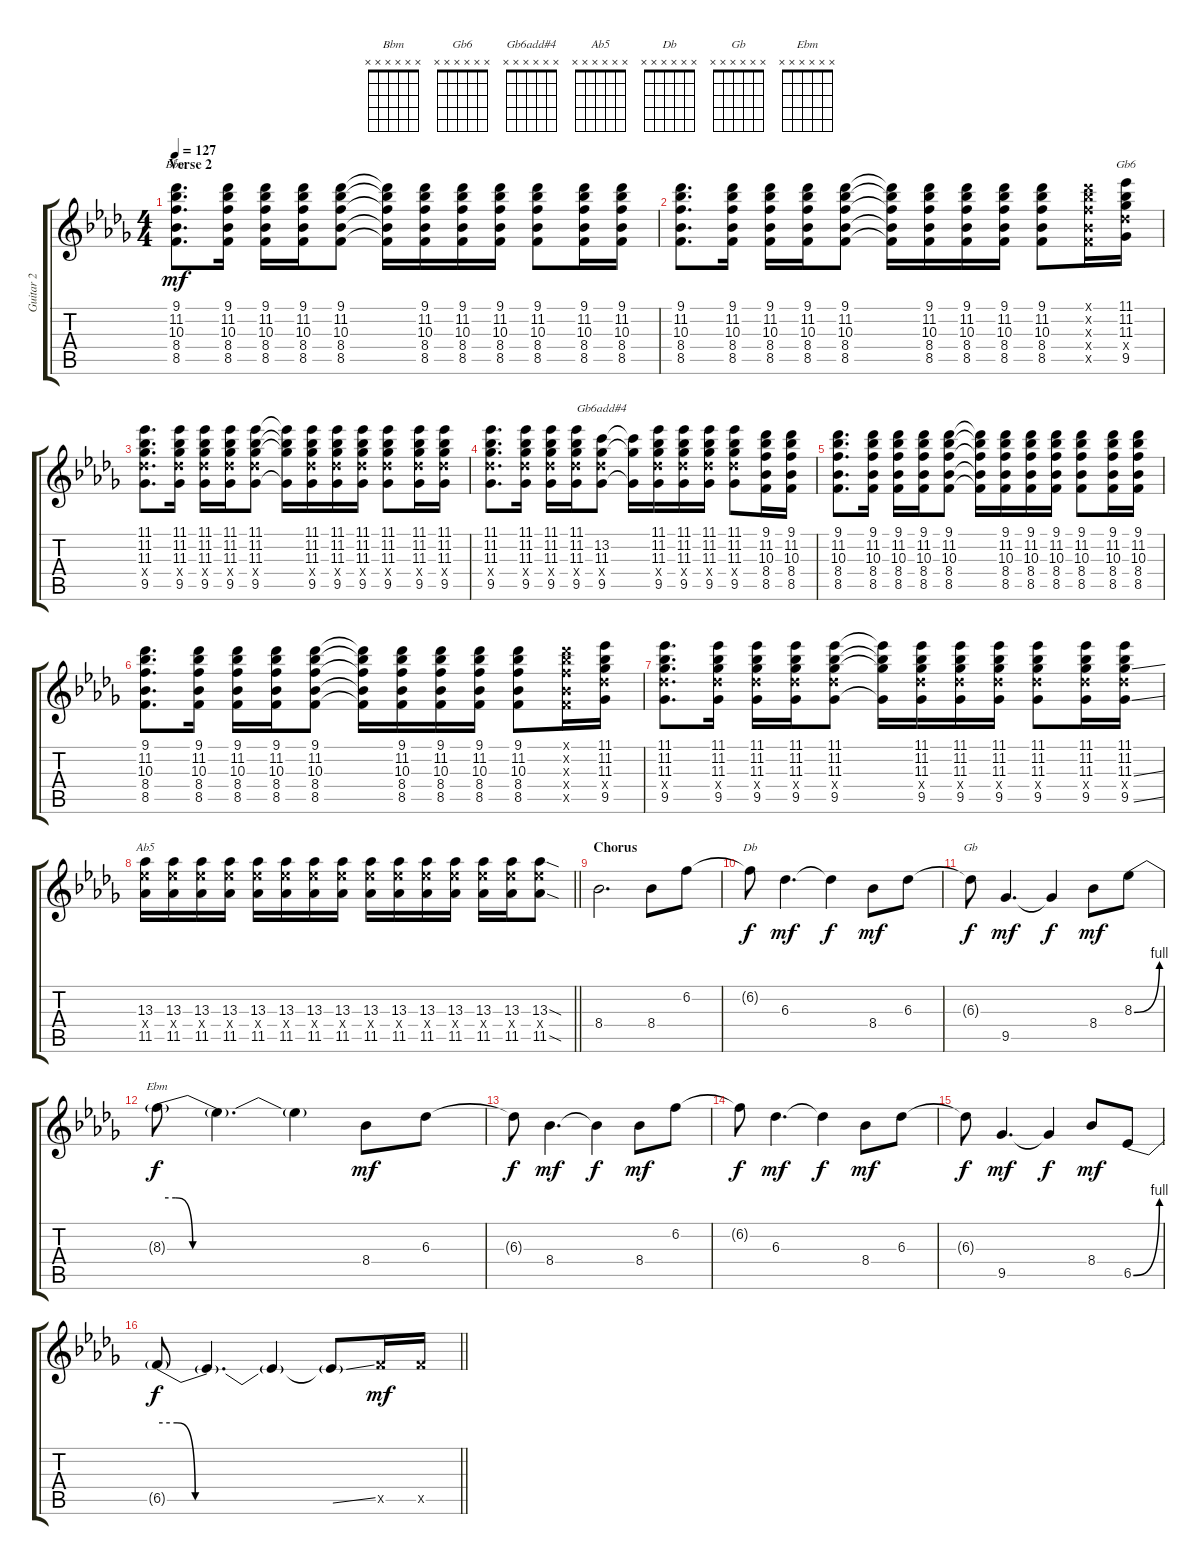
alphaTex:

\track ("Guitar 2" "Guitar 2") {instrument distortionguitar}
\staff {score tabs}
\tuning (E4 B3 G3 D3 A2 E2) {hide}
\chord ("Bbm" x x x x x x)
\chord ("Gb6" x x x x x x)
\chord ("Gb6add#4" x x x x x x)
\chord ("Ab5" x x x x x x)
\chord ("Db" x x x x x x)
\chord ("Gb" x x x x x x)
\chord ("Ebm" x x x x x x)
\ts (4 4)
\section ("" "Verse 2")
\tempo 127
\clef g2
\ks bbminor
(9.1 11.2 10.3 8.4 8.5).8{d ch "Bbm" dy mf} (9.1 11.2 10.3 8.4 8.5).16 (9.1 11.2 10.3 8.4 8.5).16 (9.1 11.2 10.3 8.4 8.5).16 (9.1 11.2 10.3 8.4 8.5).8 (9.1{t} 11.2{t} 10.3{t} 8.4{t} 8.5{t}).16 (9.1 11.2 10.3 8.4 8.5).16 (9.1 11.2 10.3 8.4 8.5).16 (9.1 11.2 10.3 8.4 8.5).16 (9.1 11.2 10.3 8.4 8.5).8 (9.1 11.2 10.3 8.4 8.5).16 (9.1 11.2 10.3 8.4 8.5).16 |
(9.1 11.2 10.3 8.4 8.5).8{d} (9.1 11.2 10.3 8.4 8.5).16 (9.1 11.2 10.3 8.4 8.5).16 (9.1 11.2 10.3 8.4 8.5).16 (9.1 11.2 10.3 8.4 8.5).8 (9.1{t} 11.2{t} 10.3{t} 8.4{t} 8.5{t}).16 (9.1 11.2 10.3 8.4 8.5).16 (9.1 11.2 10.3 8.4 8.5).16 (9.1 11.2 10.3 8.4 8.5).16 (9.1 11.2 10.3 8.4 8.5).8 (9.1{x} 11.2{x} 10.3{x} 8.4{x} 8.5{x}).16 (11.1 11.2 11.3 11.4{x} 9.5).16{ch "Gb6"} |
(11.1 11.2 11.3 11.4{x} 9.5).8{d} (11.1 11.2 11.3 11.4{x} 9.5).16 (11.1 11.2 11.3 11.4{x} 9.5).16 (11.1 11.2 11.3 11.4{x} 9.5).16 (11.1 11.2 11.3 11.4{x} 9.5).8 (11.1{t} 11.2{t} 11.3{t} 9.5{t}).16 (11.1 11.2 11.3 11.4{x} 9.5).16 (11.1 11.2 11.3 11.4{x} 9.5).16 (11.1 11.2 11.3 11.4{x} 9.5).16 (11.1 11.2 11.3 11.4{x} 9.5).8 (11.1 11.2 11.3 11.4{x} 9.5).16 (11.1 11.2 11.3 11.4{x} 9.5).16 |
(11.1 11.2 11.3 11.4{x} 9.5).8{d} (11.1 11.2 11.3 11.4{x} 9.5).16 (11.1 11.2 11.3 11.4{x} 9.5).16 (11.1 11.2 11.3 11.4{x} 9.5).16 (13.2 11.3 11.4{x} 9.5).8{ch "Gb6add#4"} (13.2{t} 11.3{t} 9.5{t}).16 (11.1 11.2 11.3 11.4{x} 9.5).16 (11.1 11.2 11.3 11.4{x} 9.5).16 (11.1 11.2 11.3 11.4{x} 9.5).16 (11.1 11.2 11.3 11.4{x} 9.5).8 (9.1 11.2 10.3 8.4 8.5).16 (9.1 11.2 10.3 8.4 8.5).16 |
(9.1 11.2 10.3 8.4 8.5).8{d} (9.1 11.2 10.3 8.4 8.5).16 (9.1 11.2 10.3 8.4 8.5).16 (9.1 11.2 10.3 8.4 8.5).16 (9.1 11.2 10.3 8.4 8.5).8 (9.1{t} 11.2{t} 10.3{t} 8.4{t} 8.5{t}).16 (9.1 11.2 10.3 8.4 8.5).16 (9.1 11.2 10.3 8.4 8.5).16 (9.1 11.2 10.3 8.4 8.5).16 (9.1 11.2 10.3 8.4 8.5).8 (9.1 11.2 10.3 8.4 8.5).16 (9.1 11.2 10.3 8.4 8.5).16 |
(9.1 11.2 10.3 8.4 8.5).8{d} (9.1 11.2 10.3 8.4 8.5).16 (9.1 11.2 10.3 8.4 8.5).16 (9.1 11.2 10.3 8.4 8.5).16 (9.1 11.2 10.3 8.4 8.5).8 (9.1{t} 11.2{t} 10.3{t} 8.4{t} 8.5{t}).16 (9.1 11.2 10.3 8.4 8.5).16 (9.1 11.2 10.3 8.4 8.5).16 (9.1 11.2 10.3 8.4 8.5).16 (9.1 11.2 10.3 8.4 8.5).8 (9.1{x} 11.2{x} 10.3{x} 8.4{x} 8.5{x}).16 (11.1 11.2 11.3 11.4{x} 9.5).16 |
(11.1 11.2 11.3 11.4{x} 9.5).8{d} (11.1 11.2 11.3 11.4{x} 9.5).16 (11.1 11.2 11.3 11.4{x} 9.5).16 (11.1 11.2 11.3 11.4{x} 9.5).16 (11.1 11.2 11.3 11.4{x} 9.5).8 (11.1{t} 11.2{t} 11.3{t} 9.5{t}).16 (11.1 11.2 11.3 11.4{x} 9.5).16 (11.1 11.2 11.3 11.4{x} 9.5).16 (11.1 11.2 11.3 11.4{x} 9.5).16 (11.1 11.2 11.3 11.4{x} 9.5).8 (11.1 11.2 11.3 11.4{x} 9.5).16 (11.1 11.2 11.3{ss} 11.4{x} 9.5{ss}).16 |
\barLineRight lightlight
(13.3 13.4{x} 11.5).16{ch "Ab5"} (13.3 13.4{x} 11.5).16 (13.3 13.4{x} 11.5).16 (13.3 13.4{x} 11.5).16 (13.3 13.4{x} 11.5).16 (13.3 13.4{x} 11.5).16 (13.3 13.4{x} 11.5).16 (13.3 13.4{x} 11.5).16 (13.3 13.4{x} 11.5).16 (13.3 13.4{x} 11.5).16 (13.3 13.4{x} 11.5).16 (13.3 13.4{x} 11.5).16 (13.3 13.4{x} 11.5).16 (13.3 13.4{x} 11.5).16 (13.3{sod} 13.4{x} 11.5{sod}).8 |
\section ("" "Chorus")
8.4.2{d} 8.4.8 6.2.8 |
6.2{t}.8{ch "Db" dy f} 6.3.4{d dy mf} 6.3{t}.4{dy f} 8.4.8{dy mf} 6.3.8 |
6.3{t}.8{ch "Gb" dy f} 9.5.4{d dy mf} 9.5{t}.4{dy f} 8.4.8{dy mf} 8.3{be (bend 0 0 60 4)}.8 |
8.3{be (custom 0 4 5 4 10 0 60 0) t}.8{ch "Ebm" dy f} 8.3{t}.4{d} 8.3{t}.4 8.4.8{dy mf} 6.3.8 |
6.3{t}.8{dy f} 8.4.4{d dy mf} 8.4{t}.4{dy f} 8.4.8{dy mf} 6.2.8 |
6.2{t}.8{dy f} 6.3.4{d dy mf} 6.3{t}.4{dy f} 8.4.8{dy mf} 6.3.8 |
6.3{t}.8{dy f} 9.5.4{d dy mf} 9.5{t}.4{dy f} 8.4.8{dy mf} 6.5{be (bend 0 0 60 4)}.8 |
\barLineRight lightlight
6.5{be (custom 0 4 5 4 10 0 60 0) t}.8{dy f} 6.5{t}.4{d} 6.5{t}.4 6.5{ss t}.8 8.5{x}.16{dy mf} 8.5{x}.16
